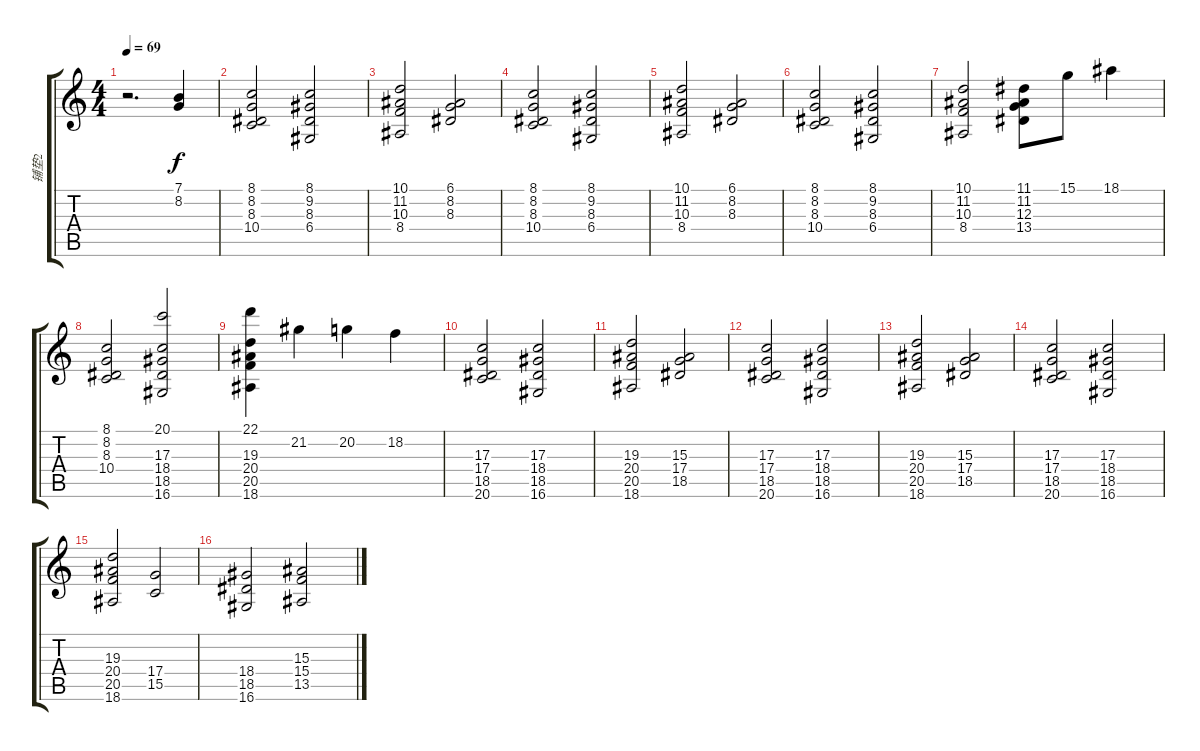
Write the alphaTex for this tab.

\track ("铺垫2" "铺垫2") {instrument stringensemble2}
\staff {score tabs}
\tuning (E4 B3 G3 D3 A2 E2) {hide}
\ts (4 4)
\tempo 69
\clef g2
\ks c
r.2{d dy f} (7.1 8.2).4 |
(8.1 8.2 8.3 10.4).2 (8.1 9.2 8.3 6.4).2 |
(10.1 11.2 10.3 8.4).2 (6.1 8.2 8.3).2 |
(8.1 8.2 8.3 10.4).2 (8.1 9.2 8.3 6.4).2 |
(10.1 11.2 10.3 8.4).2 (6.1 8.2 8.3).2 |
(8.1 8.2 8.3 10.4).2 (8.1 9.2 8.3 6.4).2 |
(10.1 11.2 10.3 8.4).2 (11.1 11.2 12.3 13.4).8 15.1.8 18.1.4 |
(8.1 8.2 8.3 10.4).2 (20.1 17.3 18.4 18.5 16.6).2 |
(22.1 19.3 20.4 20.5 18.6).4 21.2.4 20.2.4 18.2.4 |
(17.3 17.4 18.5 20.6).2 (17.3 18.4 18.5 16.6).2 |
(19.3 20.4 20.5 18.6).2 (15.3 17.4 18.5).2 |
(17.3 17.4 18.5 20.6).2 (17.3 18.4 18.5 16.6).2 |
(19.3 20.4 20.5 18.6).2 (15.3 17.4 18.5).2 |
(17.3 17.4 18.5 20.6).2 (17.3 18.4 18.5 16.6).2 |
(19.3 20.4 20.5 18.6).2 (17.4 15.5).2 |
(18.4 18.5 16.6).2 (15.3 15.4 13.5).2
